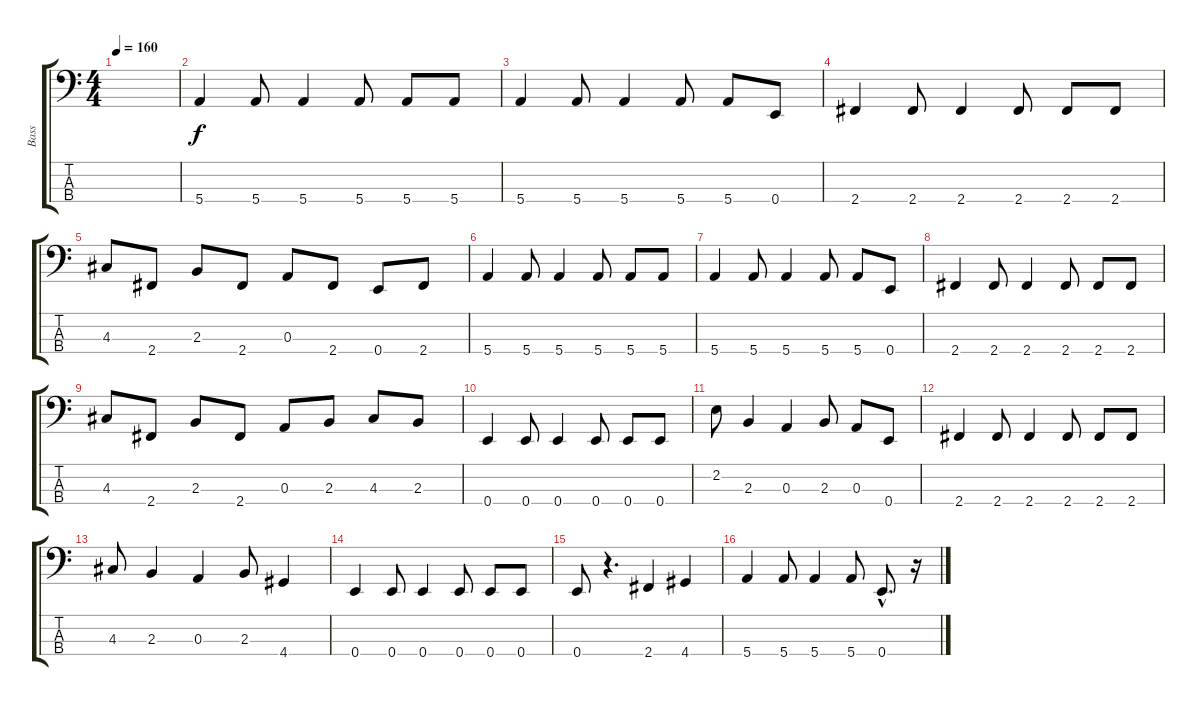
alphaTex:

\track ("Bass" "Bass") {instrument electricbasspick}
\staff {score tabs}
\tuning (G2 D2 A1 E1) {hide}
\ts (4 4)
\tempo 160
\clef f4
\ks c
|
5.4.4 5.4.8 5.4.4 5.4.8 5.4.8 5.4.8 |
5.4.4 5.4.8 5.4.4 5.4.8 5.4.8 0.4.8 |
2.4.4 2.4.8 2.4.4 2.4.8 2.4.8 2.4.8 |
4.3.8 2.4.8 2.3.8 2.4.8 0.3.8 2.4.8 0.4.8 2.4.8 |
5.4.4 5.4.8 5.4.4 5.4.8 5.4.8 5.4.8 |
5.4.4 5.4.8 5.4.4 5.4.8 5.4.8 0.4.8 |
2.4.4 2.4.8 2.4.4 2.4.8 2.4.8 2.4.8 |
4.3.8 2.4.8 2.3.8 2.4.8 0.3.8 2.3.8 4.3.8 2.3.8 |
0.4.4 0.4.8 0.4.4 0.4.8 0.4.8 0.4.8 |
2.2.8 2.3.4 0.3.4 2.3.8 0.3.8 0.4.8 |
2.4.4 2.4.8 2.4.4 2.4.8 2.4.8 2.4.8 |
4.3.8 2.3.4 0.3.4 2.3.8 4.4.4 |
0.4.4 0.4.8 0.4.4 0.4.8 0.4.8 0.4.8 |
0.4.8 r.4{d} 2.4.4 4.4.4 |
5.4.4 5.4.8 5.4.4 5.4.8 0.4{hac}.8{d} r.16
